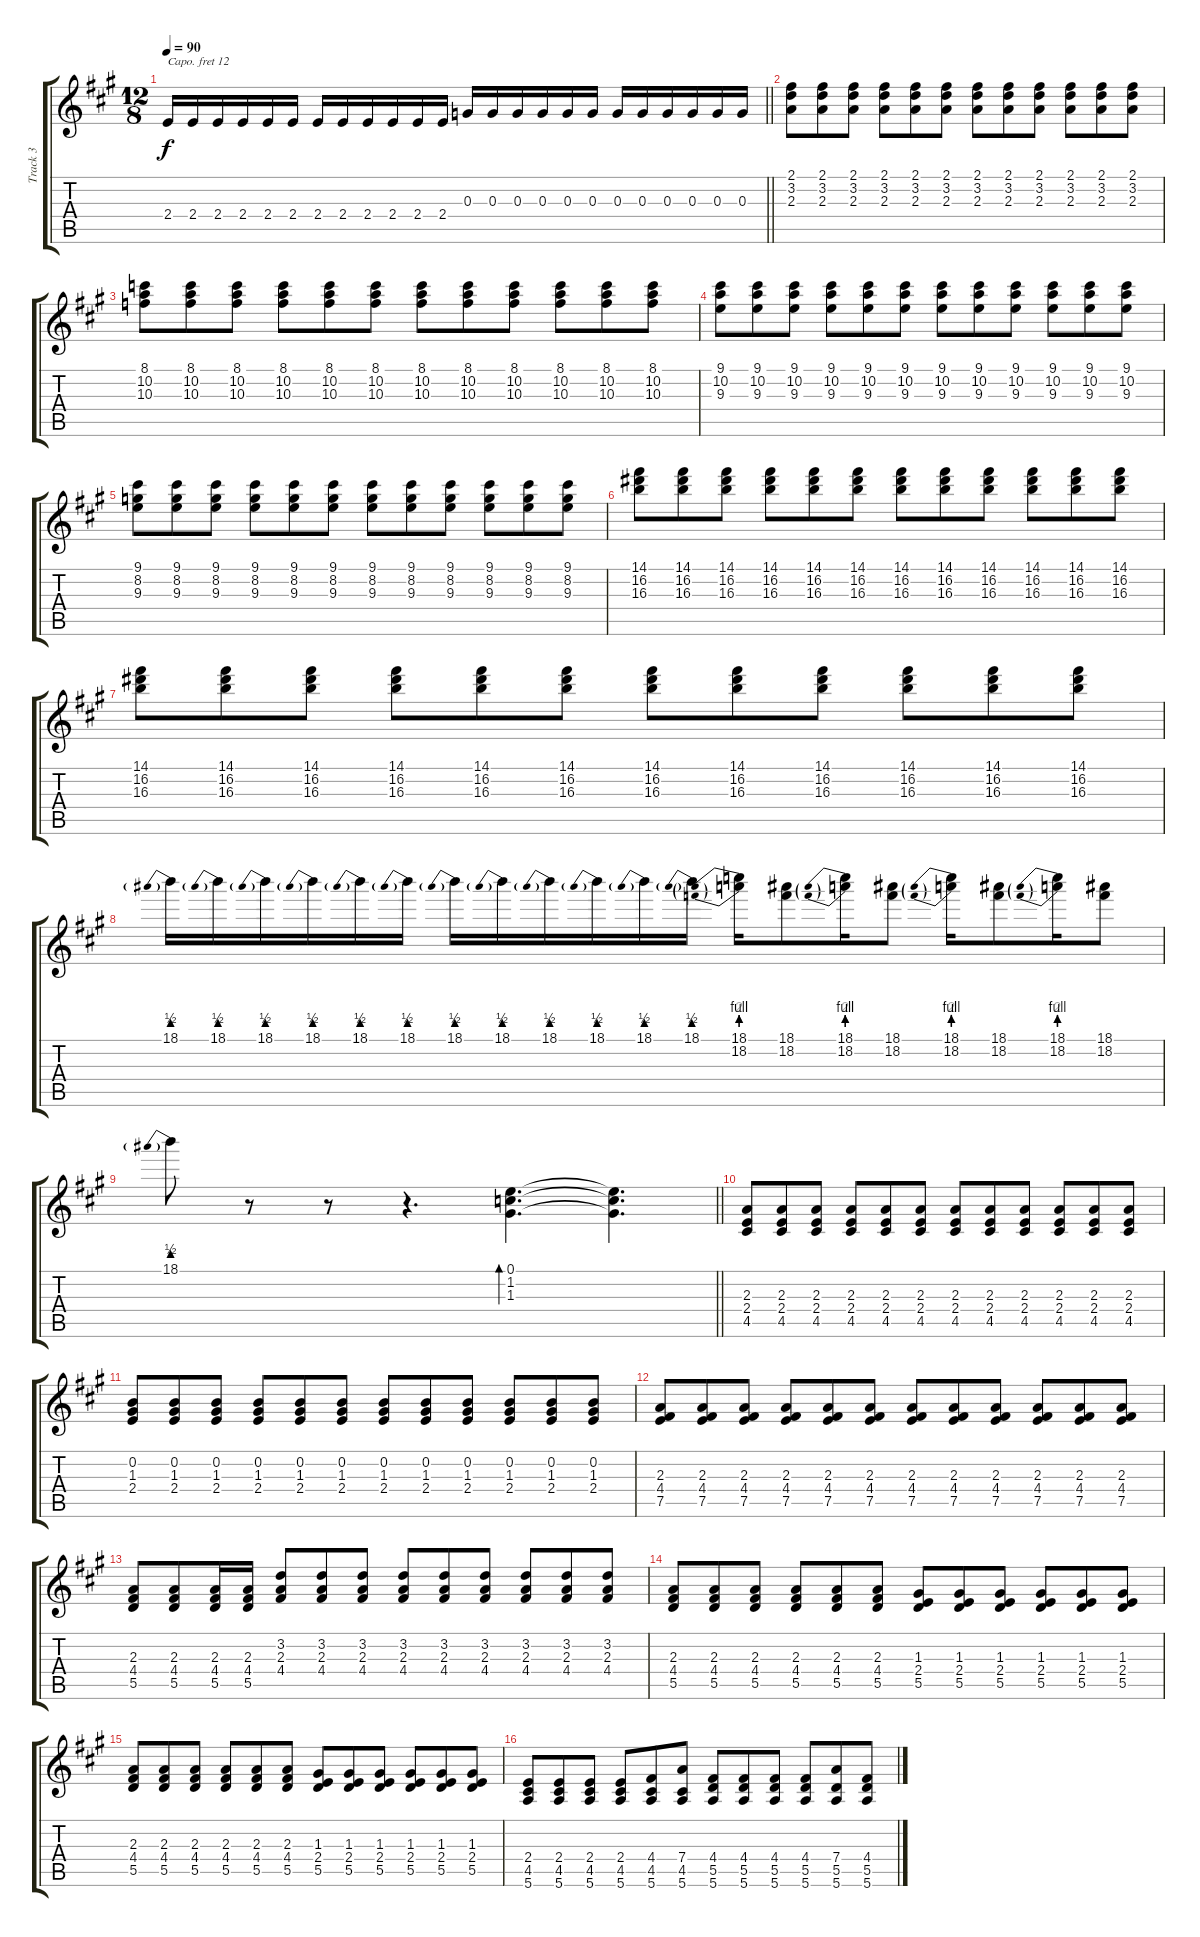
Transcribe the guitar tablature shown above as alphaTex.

\track ("Track 3" "Track 3") {instrument acousticgrandpiano}
\staff {score tabs}
\capo 12
\tuning (E4 B3 G3 D3 A2 E2) {hide}
\ts (12 8)
\tempo 90
\clef g2
\barLineRight lightlight
\ks a
2.4.16{dy f} 2.4.16 2.4.16 2.4.16 2.4.16 2.4.16 2.4.16 2.4.16 2.4.16 2.4.16 2.4.16 2.4.16 0.3.16 0.3.16 0.3.16 0.3.16 0.3.16 0.3.16 0.3.16 0.3.16 0.3.16 0.3.16 0.3.16 0.3.16 |
(2.1 3.2 2.3).8 (2.1 3.2 2.3).8 (2.1 3.2 2.3).8 (2.1 3.2 2.3).8 (2.1 3.2 2.3).8 (2.1 3.2 2.3).8 (2.1 3.2 2.3).8 (2.1 3.2 2.3).8 (2.1 3.2 2.3).8 (2.1 3.2 2.3).8 (2.1 3.2 2.3).8 (2.1 3.2 2.3).8 |
(8.1 10.2 10.3).8 (8.1 10.2 10.3).8 (8.1 10.2 10.3).8 (8.1 10.2 10.3).8 (8.1 10.2 10.3).8 (8.1 10.2 10.3).8 (8.1 10.2 10.3).8 (8.1 10.2 10.3).8 (8.1 10.2 10.3).8 (8.1 10.2 10.3).8 (8.1 10.2 10.3).8 (8.1 10.2 10.3).8 |
(9.1 10.2 9.3).8 (9.1 10.2 9.3).8 (9.1 10.2 9.3).8 (9.1 10.2 9.3).8 (9.1 10.2 9.3).8 (9.1 10.2 9.3).8 (9.1 10.2 9.3).8 (9.1 10.2 9.3).8 (9.1 10.2 9.3).8 (9.1 10.2 9.3).8 (9.1 10.2 9.3).8 (9.1 10.2 9.3).8 |
(9.1 8.2 9.3).8 (9.1 8.2 9.3).8 (9.1 8.2 9.3).8 (9.1 8.2 9.3).8 (9.1 8.2 9.3).8 (9.1 8.2 9.3).8 (9.1 8.2 9.3).8 (9.1 8.2 9.3).8 (9.1 8.2 9.3).8 (9.1 8.2 9.3).8 (9.1 8.2 9.3).8 (9.1 8.2 9.3).8 |
(14.1 16.2 16.3).8 (14.1 16.2 16.3).8 (14.1 16.2 16.3).8 (14.1 16.2 16.3).8 (14.1 16.2 16.3).8 (14.1 16.2 16.3).8 (14.1 16.2 16.3).8 (14.1 16.2 16.3).8 (14.1 16.2 16.3).8 (14.1 16.2 16.3).8 (14.1 16.2 16.3).8 (14.1 16.2 16.3).8 |
(14.1 16.2 16.3).8 (14.1 16.2 16.3).8 (14.1 16.2 16.3).8 (14.1 16.2 16.3).8 (14.1 16.2 16.3).8 (14.1 16.2 16.3).8 (14.1 16.2 16.3).8 (14.1 16.2 16.3).8 (14.1 16.2 16.3).8 (14.1 16.2 16.3).8 (14.1 16.2 16.3).8 (14.1 16.2 16.3).8 |
18.1{be (prebend 0 2 60 2)}.16 18.1{be (prebend 0 2 60 2)}.16 18.1{be (prebend 0 2 60 2)}.16 18.1{be (prebend 0 2 60 2)}.16 18.1{be (prebend 0 2 60 2)}.16 18.1{be (prebend 0 2 60 2)}.16 18.1{be (prebend 0 2 60 2)}.16 18.1{be (prebend 0 2 60 2)}.16 18.1{be (prebend 0 2 60 2)}.16 18.1{be (prebend 0 2 60 2)}.16 18.1{be (prebend 0 2 60 2)}.16 18.1{be (prebend 0 2 60 2)}.16 (18.1{be (prebend 0 4 60 4)} 18.2{be (prebend 0 8 60 8)}).16 (18.1 18.2).8 (18.1{be (prebend 0 4 60 4)} 18.2{be (prebend 0 8 60 8)}).16 (18.1 18.2).8 (18.1{be (prebend 0 4 60 4)} 18.2{be (prebend 0 8 60 8)}).16 (18.1 18.2).8 (18.1{be (prebend 0 4 60 4)} 18.2{be (prebend 0 8 60 8)}).16 (18.1 18.2).8 |
\barLineRight lightlight
18.1{be (prebend 0 2 60 2)}.8 r.8 r.8 r.4{d} (0.1 1.2 1.3).4{d bd 240} (0.1{t} 1.2{t} 1.3{t}).4{d} |
(2.3 2.4 4.5).8 (2.3 2.4 4.5).8 (2.3 2.4 4.5).8 (2.3 2.4 4.5).8 (2.3 2.4 4.5).8 (2.3 2.4 4.5).8 (2.3 2.4 4.5).8 (2.3 2.4 4.5).8 (2.3 2.4 4.5).8 (2.3 2.4 4.5).8 (2.3 2.4 4.5).8 (2.3 2.4 4.5).8 |
(0.2 1.3 2.4).8 (0.2 1.3 2.4).8 (0.2 1.3 2.4).8 (0.2 1.3 2.4).8 (0.2 1.3 2.4).8 (0.2 1.3 2.4).8 (0.2 1.3 2.4).8 (0.2 1.3 2.4).8 (0.2 1.3 2.4).8 (0.2 1.3 2.4).8 (0.2 1.3 2.4).8 (0.2 1.3 2.4).8 |
(2.3 4.4 7.5).8 (2.3 4.4 7.5).8 (2.3 4.4 7.5).8 (2.3 4.4 7.5).8 (2.3 4.4 7.5).8 (2.3 4.4 7.5).8 (2.3 4.4 7.5).8 (2.3 4.4 7.5).8 (2.3 4.4 7.5).8 (2.3 4.4 7.5).8 (2.3 4.4 7.5).8 (2.3 4.4 7.5).8 |
(2.3 4.4 5.5).8 (2.3 4.4 5.5).8 (2.3 4.4 5.5).16 (2.3 4.4 5.5).16 (3.2 2.3 4.4).8 (3.2 2.3 4.4).8 (3.2 2.3 4.4).8 (3.2 2.3 4.4).8 (3.2 2.3 4.4).8 (3.2 2.3 4.4).8 (3.2 2.3 4.4).8 (3.2 2.3 4.4).8 (3.2 2.3 4.4).8 |
(2.3 4.4 5.5).8 (2.3 4.4 5.5).8 (2.3 4.4 5.5).8 (2.3 4.4 5.5).8 (2.3 4.4 5.5).8 (2.3 4.4 5.5).8 (1.3 2.4 5.5).8 (1.3 2.4 5.5).8 (1.3 2.4 5.5).8 (1.3 2.4 5.5).8 (1.3 2.4 5.5).8 (1.3 2.4 5.5).8 |
(2.3 4.4 5.5).8 (2.3 4.4 5.5).8 (2.3 4.4 5.5).8 (2.3 4.4 5.5).8 (2.3 4.4 5.5).8 (2.3 4.4 5.5).8 (1.3 2.4 5.5).8 (1.3 2.4 5.5).8 (1.3 2.4 5.5).8 (1.3 2.4 5.5).8 (1.3 2.4 5.5).8 (1.3 2.4 5.5).8 |
(2.4 4.5 5.6).8 (2.4 4.5 5.6).8 (2.4 4.5 5.6).8 (2.4 4.5 5.6).8 (4.4 4.5 5.6).8 (7.4 4.5 5.6).8 (4.4 5.5 5.6).8 (4.4 5.5 5.6).8 (4.4 5.5 5.6).8 (4.4 5.5 5.6).8 (7.4 5.5 5.6).8 (4.4 5.5 5.6).8
